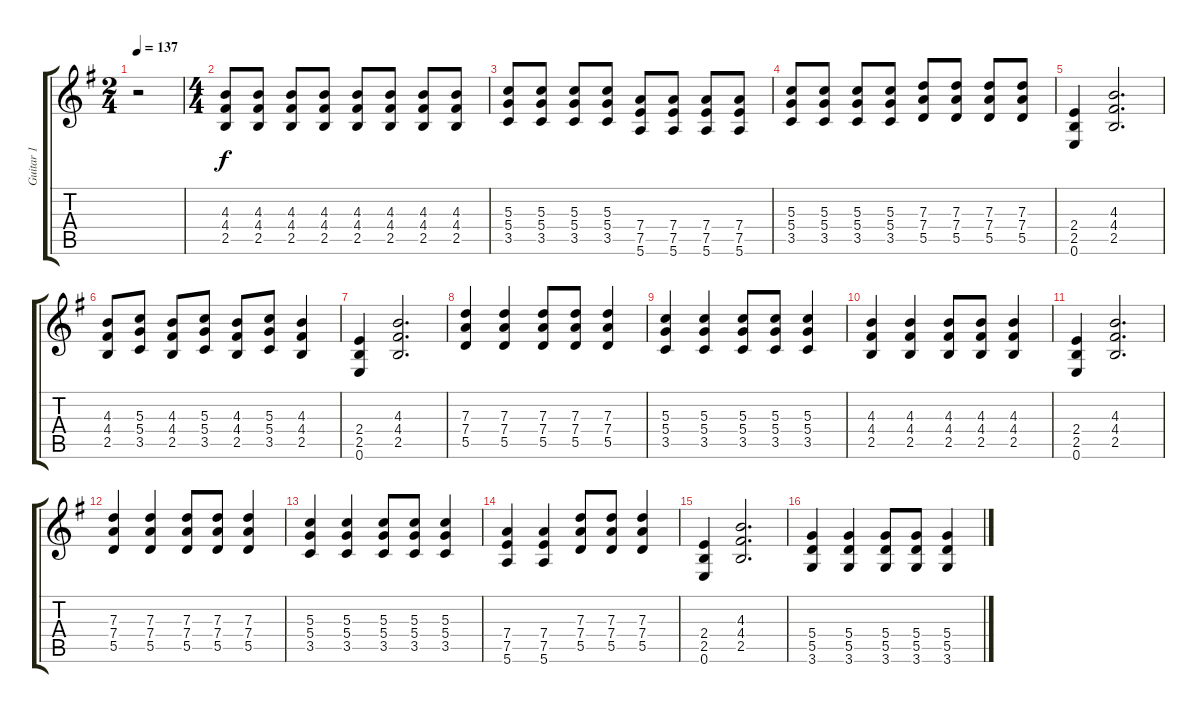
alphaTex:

\track ("Guitar 1" "Guitar 1") {instrument distortionguitar}
\staff {score tabs}
\tuning (E4 B3 G3 D3 A2 E2) {hide}
\ts (2 4)
\tempo 137
\clef g2
\ks g
r.2{dy f instrument distortionguitar} |
\ts (4 4)
(4.3 4.4 2.5).8 (4.3 4.4 2.5).8 (4.3 4.4 2.5).8 (4.3 4.4 2.5).8 (4.3 4.4 2.5).8 (4.3 4.4 2.5).8 (4.3 4.4 2.5).8 (4.3 4.4 2.5).8 |
(5.3 5.4 3.5).8 (5.3 5.4 3.5).8 (5.3 5.4 3.5).8 (5.3 5.4 3.5).8 (7.4 7.5 5.6).8 (7.4 7.5 5.6).8 (7.4 7.5 5.6).8 (7.4 7.5 5.6).8 |
(5.3 5.4 3.5).8 (5.3 5.4 3.5).8 (5.3 5.4 3.5).8 (5.3 5.4 3.5).8 (7.3 7.4 5.5).8 (7.3 7.4 5.5).8 (7.3 7.4 5.5).8 (7.3 7.4 5.5).8 |
(2.4 2.5 0.6).4 (4.3 4.4 2.5).2{d} |
(4.3 4.4 2.5).8 (5.3 5.4 3.5).8 (4.3 4.4 2.5).8 (5.3 5.4 3.5).8 (4.3 4.4 2.5).8 (5.3 5.4 3.5).8 (4.3 4.4 2.5).4 |
(2.4 2.5 0.6).4 (4.3 4.4 2.5).2{d} |
(7.3 7.4 5.5).4 (7.3 7.4 5.5).4 (7.3 7.4 5.5).8 (7.3 7.4 5.5).8 (7.3 7.4 5.5).4 |
(5.3 5.4 3.5).4 (5.3 5.4 3.5).4 (5.3 5.4 3.5).8 (5.3 5.4 3.5).8 (5.3 5.4 3.5).4 |
(4.3 4.4 2.5).4 (4.3 4.4 2.5).4 (4.3 4.4 2.5).8 (4.3 4.4 2.5).8 (4.3 4.4 2.5).4 |
(2.4 2.5 0.6).4 (4.3 4.4 2.5).2{d} |
(7.3 7.4 5.5).4 (7.3 7.4 5.5).4 (7.3 7.4 5.5).8 (7.3 7.4 5.5).8 (7.3 7.4 5.5).4 |
(5.3 5.4 3.5).4 (5.3 5.4 3.5).4 (5.3 5.4 3.5).8 (5.3 5.4 3.5).8 (5.3 5.4 3.5).4 |
(7.4 7.5 5.6).4 (7.4 7.5 5.6).4 (7.3 7.4 5.5).8 (7.3 7.4 5.5).8 (7.3 7.4 5.5).4 |
(2.4 2.5 0.6).4 (4.3 4.4 2.5).2{d} |
(5.4 5.5 3.6).4 (5.4 5.5 3.6).4 (5.4 5.5 3.6).8 (5.4 5.5 3.6).8 (5.4 5.5 3.6).4
